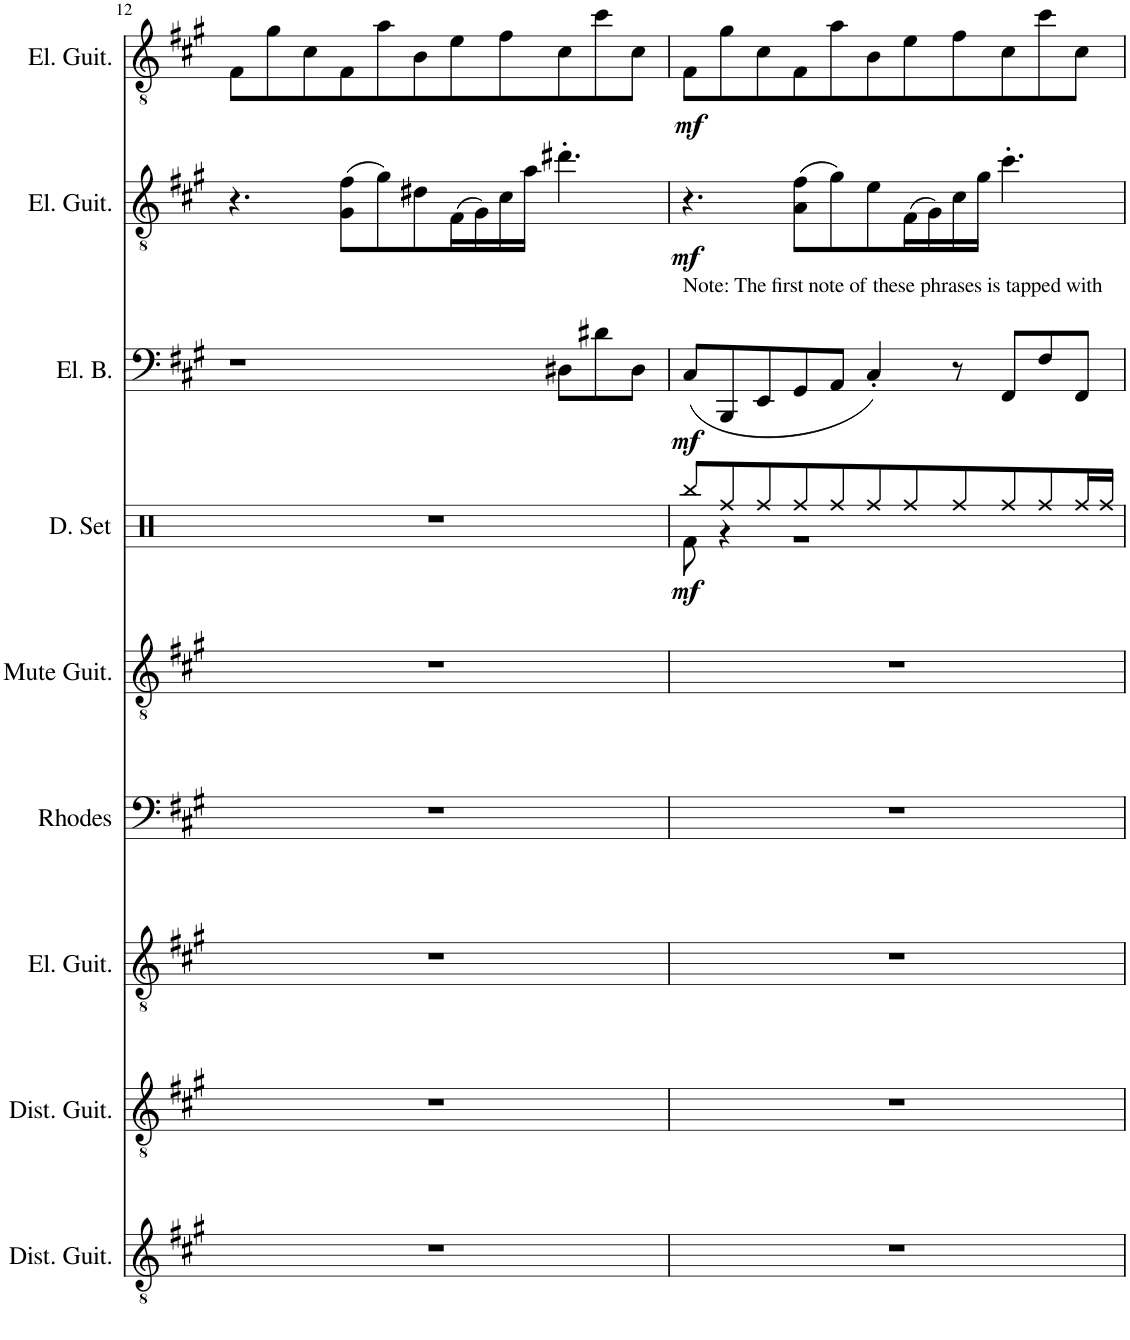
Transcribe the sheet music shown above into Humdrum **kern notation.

**kern	**kern	**kern	**kern	**kern	**kern	**dynam	**kern	**dynam	**kern	**dynam	**kern	**dynam
*part9	*part8	*part7	*part6	*part5	*part4	*part4	*part3	*part3	*part2	*part2	*part1	*part1
*staff9	*staff8	*staff7	*staff6	*staff5	*staff4	*staff4	*staff3	*staff3	*staff2	*staff2	*staff1	*staff1
*I"Distorted Guitar	*I"Distorted Guitar	*I"Electric Guitar	*I"Rhodes Piano	*I"Muted Guitar	*I"Drumset	*	*I"6-str. Electric Bass	*	*I"Electric Guitar	*	*I"Electric Guitar	*
*I'Dist. Guit.	*I'Dist. Guit.	*I'El. Guit.	*I'Rhodes	*I'Mute Guit.	*I'D. Set	*	*I'El. B.	*	*I'El. Guit.	*	*I'El. Guit.	*
!!LO:PB:g=z
*clefGv2	*clefGv2	*clefGv2	*clefF4	*clefGv2	*clefX	*	*clefF4	*	*clefGv2	*	*clefGv2	*
*	*	*	*	*	*	*	*Trd7c12	*	*	*	*	*
*k[f#c#g#]	*k[f#c#g#]	*k[f#c#g#]	*k[f#c#g#]	*k[f#c#g#]	*k[]	*	*k[f#c#g#]	*	*k[f#c#g#]	*	*k[f#c#g#]	*
*M11/8	*M11/8	*M11/8	*M11/8	*M11/8	*M11/8	*	*M11/8	*	*M11/8	*	*M11/8	*
=12	=12	=12	=12	=12	=12	=12	=12	=12	=12	=12	=12	=12
8%11r	8%11r	8%11r	8%11r	8%11r	8%11r	.	1r	.	4.r	.	8F#\L	.
.	.	.	.	.	.	.	.	.	.	.	8g#\	.
.	.	.	.	.	.	.	.	.	.	.	8c#\	.
.	.	.	.	.	.	.	.	.	(8G#\ 8f#\L	.	8F#\	.
.	.	.	.	.	.	.	.	.	8g#\)	.	8a\	.
.	.	.	.	.	.	.	.	.	8d#X\	.	8B\	.
.	.	.	.	.	.	.	.	.	(16F#\L	.	8e\	.
.	.	.	.	.	.	.	.	.	16G#\)	.	.	.
.	.	.	.	.	.	.	.	.	16c#\	.	8f#\	.
.	.	.	.	.	.	.	.	.	16a\JJ	.	.	.
.	.	.	.	.	.	.	8D#X\L	.	4.dd#X'\	.	8c#\	.
.	.	.	.	.	.	.	8d#X\	.	.	.	8cc#\	.
.	.	.	.	.	.	.	8D#\J	.	.	.	8c#\J	.
=13	=13	=13	=13	=13	=13	=13	=13	=13	=13	=13	=13	=13
*	*	*	*	*	*^	*	*	*	*	*	*	*
!	!	!	!	!	!	!	!	!LO:TX:a:t=Note&colon; The first note of these phrases is tapped with	!	!	!	!	!
!	!	!	!	!	!	!	!LO:DY:b	!	!LO:DY:b	!	!LO:DY:b	!	!LO:DY:b
8%11r	8%11r	8%11r	8%11r	8%11r	8Rbb/L	8Rf\	mf	(8C#/L	mf	4.r	mf	8F#\L	mf
.	.	.	.	.	8Rff/	4r	.	8BBB/	.	.	.	8g#\	.
.	.	.	.	.	8Rff/	.	.	8EE/	.	.	.	8c#\	.
.	.	.	.	.	8Rff/	1r	.	8GG#/	.	(8A\ 8f#\L	.	8F#\	.
.	.	.	.	.	8Rff/	.	.	8AA/J	.	8g#\)	.	8a\	.
.	.	.	.	.	8Rff/	.	.	4C#'/)	.	8e\	.	8B\	.
.	.	.	.	.	8Rff/	.	.	.	.	(16F#\L	.	8e\	.
.	.	.	.	.	.	.	.	.	.	16G#\)	.	.	.
.	.	.	.	.	8Rff/	.	.	8r	.	16c#\	.	8f#\	.
.	.	.	.	.	.	.	.	.	.	16g#\JJ	.	.	.
.	.	.	.	.	8Rff/	.	.	8FF#/L	.	4.cc#'\	.	8c#\	.
.	.	.	.	.	8Rff/	.	.	8F#/	.	.	.	8cc#\	.
.	.	.	.	.	16Rff/L	.	.	8FF#/J	.	.	.	8c#\J	.
.	.	.	.	.	16Rff/JJ	.	.	.	.	.	.	.	.
*	*	*	*	*	*v	*v	*	*	*	*	*	*	*
=	=	=	=	=	=	=	=	=	=	=	=	=
*-	*-	*-	*-	*-	*-	*-	*-	*-	*-	*-	*-	*-
